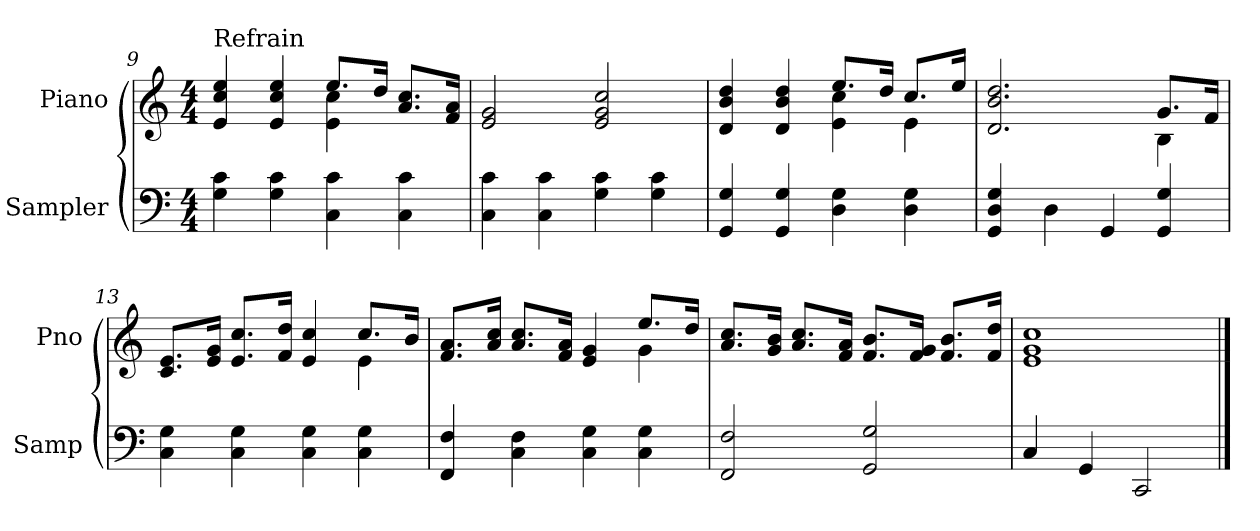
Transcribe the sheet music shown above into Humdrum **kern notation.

**kern	**kern
*part2	*part1
*staff2	*staff1
*I"Sampler	*I"Piano
*I'Samp	*I'Pno
*clefF4	*clefG2
*ITrd1c2	*ITrd1c2
*k[b-e-]	*k[b-e-]
*B-:	*B-:
*M4/4	*M4/4
=9	=9
*	*^
!	!LO:TX:t=Refrain	!
4F 4B-	4d/ 4b-/ 4dd/	2ryy
4F 4B-	4d/ 4b-/ 4dd/	.
4BB- 4B-	8.dd/L	4d 4b-
.	16cc/Jk	.
4BB- 4B-	8.g/ 8.b-/L	4ryy
.	16e-/ 16g/Jk	.
*	*v	*v
=10	=10
4BB- 4B-	2d 2f
4BB- 4B-	.
4F 4B-	2d 2f 2b-
4F 4B-	.
=11	=11
*	*^
4FF 4F	4c 4a 4cc	2ryy
4FF 4F	4c 4a 4cc	.
4C 4F	8.dd/L	4d 4b-
.	16cc/Jk	.
4C 4F	8.b-/L	4d
.	16dd/Jk	.
=12	=12	=12
4FF 4C 4F	2.c 2.a 2.cc	2.ryy
4C	.	.
4FF	.	.
4FF 4F	8.f/L	4A
.	16e-/Jk	.
=13	=13	=13
4BB- 4F	8.B-/ 8.d/L	2.ryy
.	16d/ 16f/Jk	.
4BB- 4F	8.d/ 8.b-/L	.
.	16e-/ 16cc/Jk	.
4BB- 4F	4d 4b-	.
4BB- 4F	8.b-/L	4d
.	16a/Jk	.
=14	=14	=14
4EE- 4E-	8.e-/ 8.g/L	2.ryy
.	16g/ 16b-/Jk	.
4BB- 4E-	8.g/ 8.b-/L	.
.	16e-/ 16g/Jk	.
4BB- 4F	4d 4f	.
4BB- 4F	8.dd/L	4f
.	16cc/Jk	.
*	*v	*v
=15	=15
2EE- 2E-	8.g/ 8.b-/L
.	16f/ 16a/Jk
.	8.g/ 8.b-/L
.	16e-/ 16g/Jk
2FF 2F	8.e-/ 8.a/L
.	16e-/ 16f/Jk
.	8.e-/ 8.a/L
.	16e-/ 16cc/Jk
=16	=16
4BB-	1d 1f 1b-
4FF	.
2BBB-	.
==	==
*-	*-
